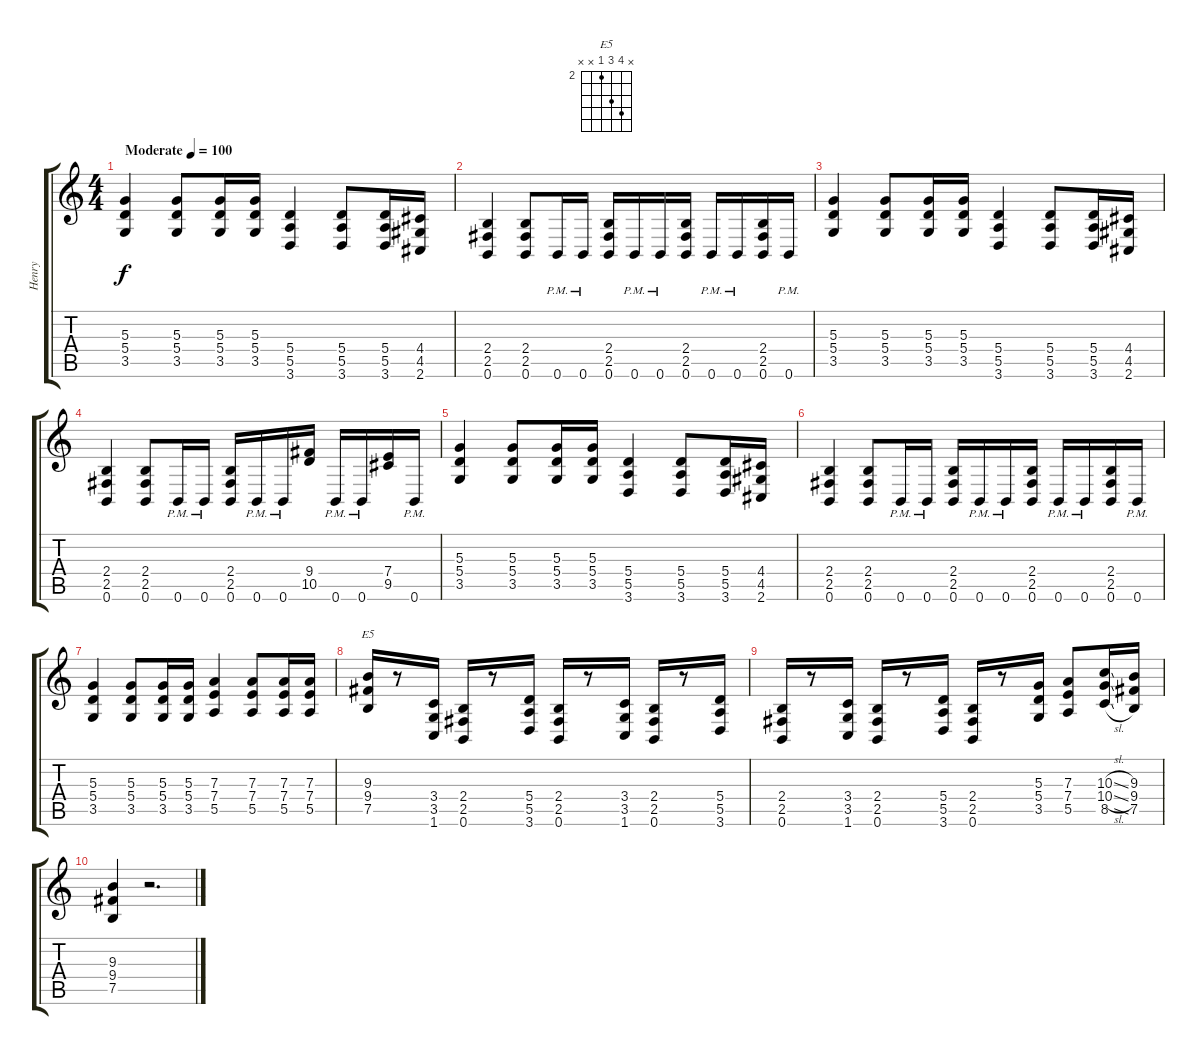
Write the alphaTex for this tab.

\track ("Henry" "Henry") {instrument distortionguitar}
\staff {score tabs}
\tuning (B3 Gb3 D3 A2 E2 B1) {hide}
\chord ("E5" x 5 4 2 x x) {firstfret 2}
\ts (4 4)
\tempo (100 "Moderate")
\clef g2
\ks c
(5.3 5.4 3.5).4{dy f instrument distortionguitar} (5.3 5.4 3.5).8 (5.3 5.4 3.5).16 (5.3 5.4 3.5).16 (5.4 5.5 3.6).4 (5.4 5.5 3.6).8 (5.4 5.5 3.6).16 (4.4 4.5 2.6).16 |
(2.4 2.5 0.6).4 (2.4 2.5 0.6).8 0.6{pm}.16 0.6{pm}.16 (2.4 2.5 0.6).16 0.6{pm}.16 0.6{pm}.16 (2.4 2.5 0.6).16 0.6{pm}.16 0.6{pm}.16 (2.4 2.5 0.6).16 0.6{pm}.16 |
(5.3 5.4 3.5).4 (5.3 5.4 3.5).8 (5.3 5.4 3.5).16 (5.3 5.4 3.5).16 (5.4 5.5 3.6).4 (5.4 5.5 3.6).8 (5.4 5.5 3.6).16 (4.4 4.5 2.6).16 |
(2.4 2.5 0.6).4 (2.4 2.5 0.6).8 0.6{pm}.16 0.6{pm}.16 (2.4 2.5 0.6).16 0.6{pm}.16 0.6{pm}.16 (9.4 10.5).16 0.6{pm}.16 0.6{pm}.16 (7.4 9.5).16 0.6{pm}.16 |
(5.3 5.4 3.5).4 (5.3 5.4 3.5).8 (5.3 5.4 3.5).16 (5.3 5.4 3.5).16 (5.4 5.5 3.6).4 (5.4 5.5 3.6).8 (5.4 5.5 3.6).16 (4.4 4.5 2.6).16 |
(2.4 2.5 0.6).4 (2.4 2.5 0.6).8 0.6{pm}.16 0.6{pm}.16 (2.4 2.5 0.6).16 0.6{pm}.16 0.6{pm}.16 (2.4 2.5 0.6).16 0.6{pm}.16 0.6{pm}.16 (2.4 2.5 0.6).16 0.6{pm}.16 |
(5.3 5.4 3.5).4 (5.3 5.4 3.5).8 (5.3 5.4 3.5).16 (5.3 5.4 3.5).16 (7.3 7.4 5.5).4 (7.3 7.4 5.5).8 (7.3 7.4 5.5).16 (7.3 7.4 5.5).16 |
(9.3 9.4 7.5).16{ch "E5"} r.8 (3.4 3.5 1.6).16 (2.4 2.5 0.6).16 r.8 (5.4 5.5 3.6).16 (2.4 2.5 0.6).16 r.8 (3.4 3.5 1.6).16 (2.4 2.5 0.6).16 r.8 (5.4 5.5 3.6).16 |
(2.4 2.5 0.6).16 r.8 (3.4 3.5 1.6).16 (2.4 2.5 0.6).16 r.8 (5.4 5.5 3.6).16 (2.4 2.5 0.6).16 r.8 (5.3 5.4 3.5).16 (7.3 7.4 5.5).8 (10.3{sl} 10.4{sl} 8.5{sl}).16 (9.3 9.4 7.5).16 |
(9.3 9.4 7.5).4 r.2{d}
